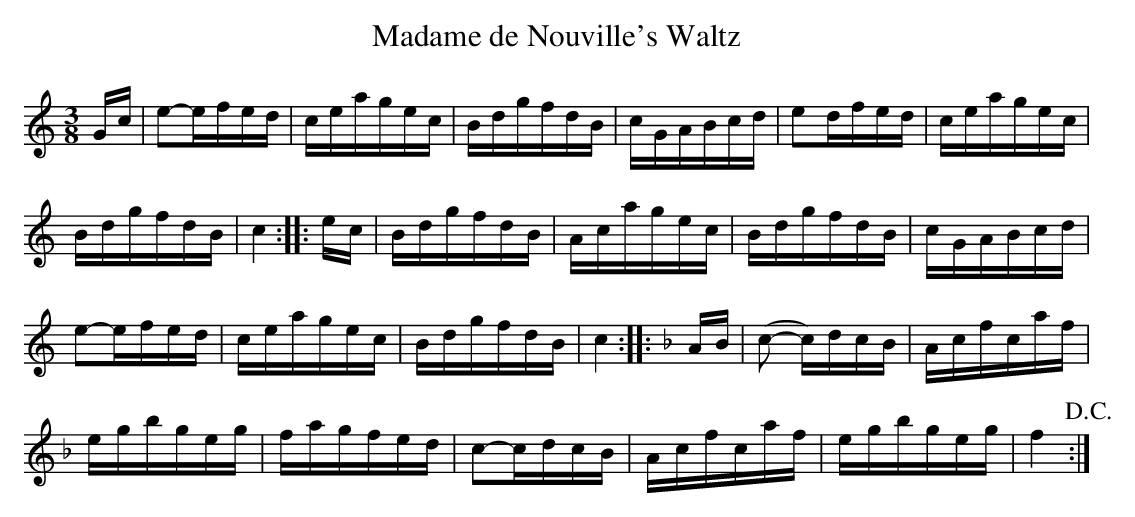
X:1
T:Madame de Nouville's Waltz
M:3/8
L:1/8
K:C
G/c/|e-e/f/e/d/|c/e/a/g/e/c/|B/d/g/f/d/B/|c/G/A/B/c/d/|e-d/f/e/d/|c/e/a/g/e/c/|
B/d/g/f/d/B/|c2::e/c/|B/d/g/f/d/B/|A/c/a/g/e/c/|B/d/g/f/d/B/|c/G/A/B/c/d/|
e-e/f/e/d/|c/e/a/g/e/c/|B/d/g/f/d/B/|c2:||:[K:F]A/B/|(c- c/)d/c/B/|A/c/f/c/a/f/|
e/g/b/g/e/g/|f/a/g/f/e/d/|c-c/d/c/B/|A/c/f/c/a/f/|e/g/b/g/e/g/|f2!D.C.!:|
